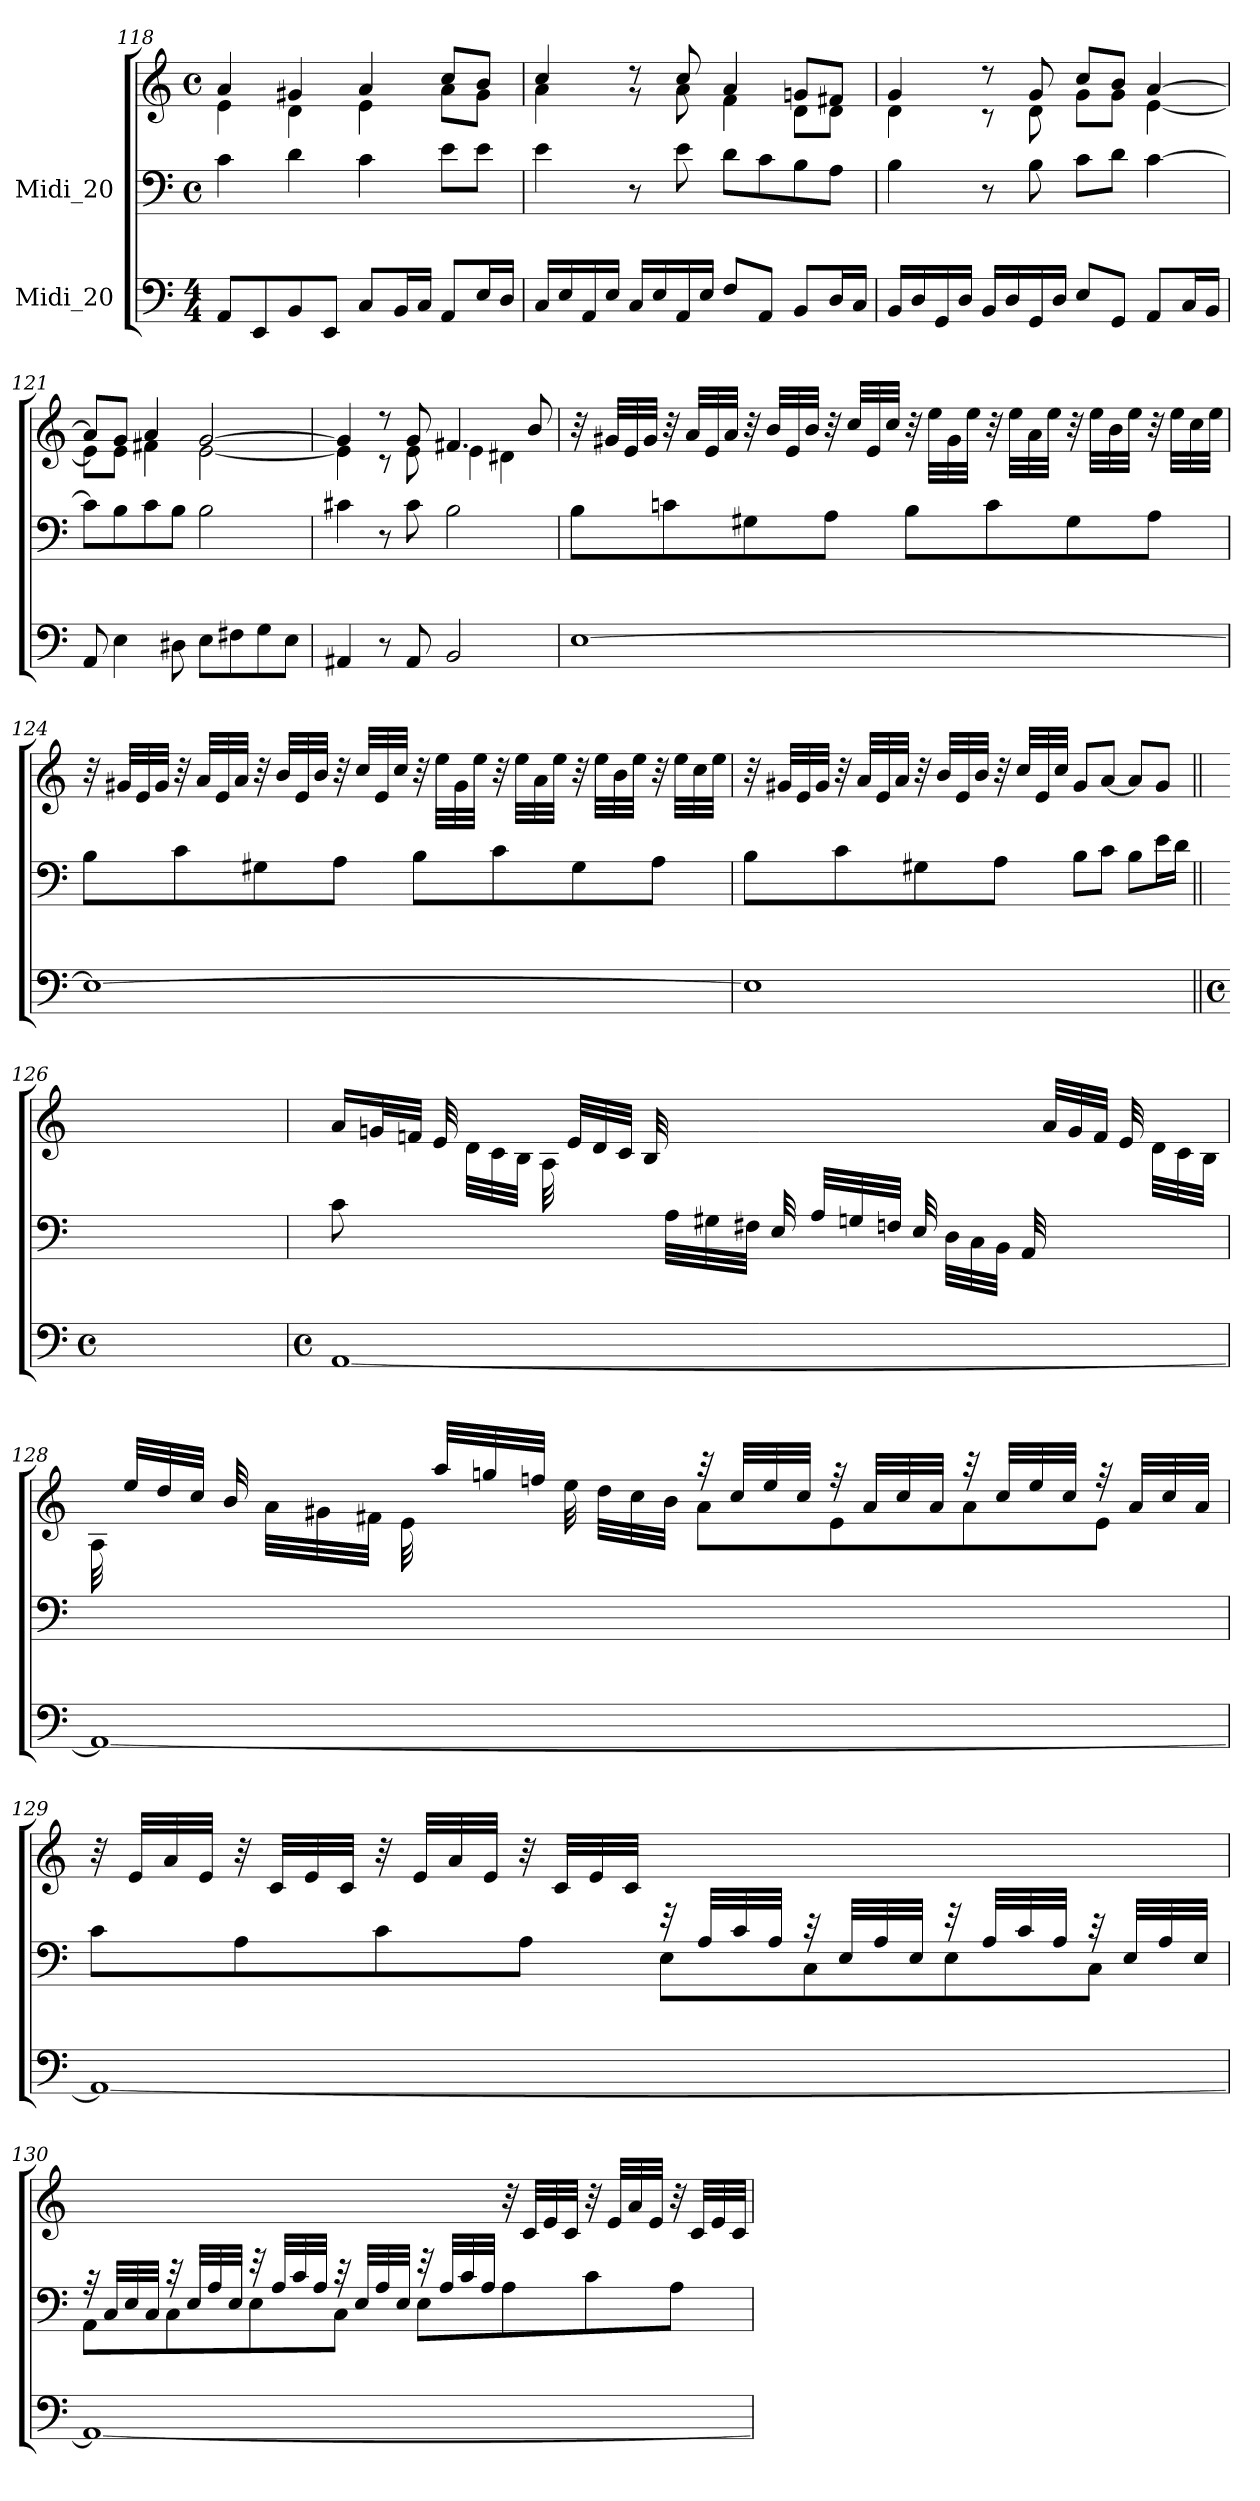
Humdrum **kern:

**kern	**kern	**kern
*part2	*part1	*part1
*staff3	*staff2	*staff1
*I"Midi_20	*I"Midi_20	*
!!LO:LB:g=z
*clefF4	*clefF4	*clefG2
*k[]	*k[]	*k[]
*M4/4	*M4/4	*M4/4
*	*met(c)	*met(c)
=118	=118	=118
*	*	*^
8AA/L	4c\	4a/	4e\
8EE/	.	.	.
8BB/	4d\	4g#X/	4d\
8EE/J	.	.	.
8C/L	4c\	4a/	4e\
16BB/L	.	.	.
16C/JJ	.	.	.
8AA/L	8e\L	8cc/L	8a\L
16E/L	8e\J	8b/J	8g#\J
16D/JJ	.	.	.
=119	=119	=119	=119
16C/LL	4e\	4cc/	4a\
16E/	.	.	.
16AA/	.	.	.
16E/JJ	.	.	.
16C/LL	8r	8r	8r
16E/	.	.	.
16AA/	8e\	8cc/	8a\
16E/JJ	.	.	.
8F/L	8d\L	4a/	4f\
8AA/J	8c\	.	.
8BB/L	8B\	8gni/L	8d\L
16D/L	8A\J	8f#X/J	8d\J
16C/JJ	.	.	.
=120	=120	=120	=120
16BB/LL	4B\	4g/	4d\
16D/	.	.	.
16GG/	.	.	.
16D/JJ	.	.	.
16BB/LL	8r	8r	8r
16D/	.	.	.
16GG/	8B\	8g/	8d\
16D/JJ	.	.	.
8E/L	8c\L	8cc/L	8g\L
8GG/J	8d\J	8b/J	8g\J
8AA/L	[4c\	[4a/	[4e\
16C/L	.	.	.
16BB/JJ	.	.	.
=121	=121	=121	=121
8AA/	8c\L]	8a/L]	8e\L]
4E\	8B\	8g/J	8e\J
.	8c\	4a/	4f#X\
8D#X\	8B\J	.	.
8E\L	2B\	[2g/	[2e\
8F#X\	.	.	.
8G\	.	.	.
8E\J	.	.	.
!!LO:PB:g=z	!!
=122	=122	=122	=122
4AA#X/	4c#X\	4g/]	4e\]
8r	8r	8r	8r
8AA#/	8c#\	8g/	8e\
2BB/	2B\	4.f#X/	4e\
.	.	.	4d#X\
.	.	8b/	.
=123	=123	=123	=123
[1E	8B\L	32r	2ryy
.	.	32g#X/LLL	.
.	.	32e/	.
.	.	32g#/JJJ	.
.	8cni\	32r	.
.	.	32a/LLL	.
.	.	32e/	.
.	.	32a/JJJ	.
.	8G#X\	32r	.
.	.	32b/LLL	.
.	.	32e/	.
.	.	32b/JJJ	.
.	8A\J	32r	.
.	.	32cc/LLL	.
.	.	32e/	.
.	.	32cc/JJJ	.
.	8B\L	32r	2ryy
.	.	32ee\LLL	.
.	.	32g#\	.
.	.	32ee\JJJ	.
.	8c\	32r	.
.	.	32ee\LLL	.
.	.	32a\	.
.	.	32ee\JJJ	.
.	8G#\	32r	.
.	.	32ee\LLL	.
.	.	32b\	.
.	.	32ee\JJJ	.
.	8A\J	32r	.
.	.	32ee\LLL	.
.	.	32cc\	.
.	.	32ee\JJJ	.
*	*	*v	*v
!!LO:LB:g=z
=124	=124	=124
1E_	8B\L	32r
.	.	32g#X/LLL
.	.	32e/
.	.	32g#/JJJ
.	8c\	32r
.	.	32a/LLL
.	.	32e/
.	.	32a/JJJ
.	8G#X\	32r
.	.	32b/LLL
.	.	32e/
.	.	32b/JJJ
.	8A\J	32r
.	.	32cc/LLL
.	.	32e/
.	.	32cc/JJJ
.	8B\L	32r
.	.	32ee\LLL
.	.	32g#\
.	.	32ee\JJJ
.	8c\	32r
.	.	32ee\LLL
.	.	32a\
.	.	32ee\JJJ
.	8G#\	32r
.	.	32ee\LLL
.	.	32b\
.	.	32ee\JJJ
.	8A\J	32r
.	.	32ee\LLL
.	.	32cc\
.	.	32ee\JJJ
=125	=125	=125
1E]	8B\L	32r
.	.	32g#X/LLL
.	.	32e/
.	.	32g#/JJJ
.	8c\	32r
.	.	32a/LLL
.	.	32e/
.	.	32a/JJJ
.	8G#X\	32r
.	.	32b/LLL
.	.	32e/
.	.	32b/JJJ
.	8A\J	32r
.	.	32cc/LLL
.	.	32e/
.	.	32cc/JJJ
.	8B\L	8g#/L
.	8c\J	[8a/J
.	8B\L	8a/L]
.	16e\L	8g#/J
.	16d\JJ	.
=126||	=126||	=126||
*M4/4	*	*
*met(c)	*	*
1ryy	1ryy	1ryy
!!LO:LB:g=z
=127	=127	=127
*M4/4	*	*
*met(c)	*	*
[1AA	8c\	16a/LL
.	.	32gni/L
.	.	32fni/JJJ
.	8ryy	32e/
.	.	32d\LLL
.	.	32c\
.	.	32B\JJJ
.	8ryy	32A\
.	.	32e/LLL
.	.	32d/
.	.	32c/JJJ
.	32ryy	32B/
.	32A\LLL	8ryy
.	32G#X\	.
.	32F#X\JJJ	.
.	32E/	.
.	32A/LLL	8ryy
.	32Gn/	.
.	32Fn/JJJ	.
.	32E/	.
.	32D\LLL	8ryy
.	32C\	.
.	32BB\JJJ	.
.	32AA/	.
.	32ryy	32a/LLL
.	32ryy	32g/
.	32ryy	32f/JJJ
.	8ryy	32e/
.	.	32d\LLL
.	.	32c\
.	.	32B\JJJ
!!LO:PB:g=z
=128	=128	=128
*	*	*^
1AA_	2ryy	32A\	2ryy
.	.	32ee/LLL	.
.	.	32dd/	.
.	.	32cc/JJJ	.
.	.	32b/	.
.	.	32a\LLL	.
.	.	32g#X\	.
.	.	32f#X\JJJ	.
.	.	32e\	.
.	.	32aa/LLL	.
.	.	32ggni/	.
.	.	32ffni/JJJ	.
.	.	32ee\	.
.	.	32dd\LLL	.
.	.	32cc\	.
.	.	32b\JJJ	.
.	2ryy	32r	8a\L
.	.	32cc/LLL	.
.	.	32ee/	.
.	.	32cc/JJJ	.
.	.	32r	8e\
.	.	32a/LLL	.
.	.	32cc/	.
.	.	32a/JJJ	.
.	.	32r	8a\
.	.	32cc/LLL	.
.	.	32ee/	.
.	.	32cc/JJJ	.
.	.	32r	8e\J
.	.	32a/LLL	.
.	.	32cc/	.
.	.	32a/JJJ	.
*	*	*v	*v
!!LO:LB:g=z
=129	=129	=129
*	*^	*
1AA_	8c\L	2ryy	32r
.	.	.	32e/LLL
.	.	.	32a/
.	.	.	32e/JJJ
.	8A\	.	32r
.	.	.	32c/LLL
.	.	.	32e/
.	.	.	32c/JJJ
.	8c\	.	32r
.	.	.	32e/LLL
.	.	.	32a/
.	.	.	32e/JJJ
.	8A\J	.	32r
.	.	.	32c/LLL
.	.	.	32e/
.	.	.	32c/JJJ
.	32r	8E\L	2ryy
.	32A/LLL	.	.
.	32c/	.	.
.	32A/JJJ	.	.
.	32r	8C\	.
.	32E/LLL	.	.
.	32A/	.	.
.	32E/JJJ	.	.
.	32r	8E\	.
.	32A/LLL	.	.
.	32c/	.	.
.	32A/JJJ	.	.
.	32r	8C\J	.
.	32E/LLL	.	.
.	32A/	.	.
.	32E/JJJ	.	.
=130	=130	=130	=130
1AA_	32r	8AA\L	2ryy
.	32C/LLL	.	.
.	32E/	.	.
.	32C/JJJ	.	.
.	32r	8C\	.
.	32E/LLL	.	.
.	32A/	.	.
.	32E/JJJ	.	.
.	32r	8E\	.
.	32A/LLL	.	.
.	32c/	.	.
.	32A/JJJ	.	.
.	32r	8C\J	.
.	32E/LLL	.	.
.	32A/	.	.
.	32E/JJJ	.	.
.	32r	8E\L	8ryy
.	32A/LLL	.	.
.	32c/	.	.
.	32A/JJJ	.	.
.	8ryy	8A\	32r
.	.	.	32c/LLL
.	.	.	32e/
.	.	.	32c/JJJ
.	4ryy	8c\	32r
.	.	.	32e/LLL
.	.	.	32a/
.	.	.	32e/JJJ
.	.	8A\J	32r
.	.	.	32c/LLL
.	.	.	32e/
.	.	.	32c/JJJ
*	*v	*v	*
=	=	=
*-	*-	*-
